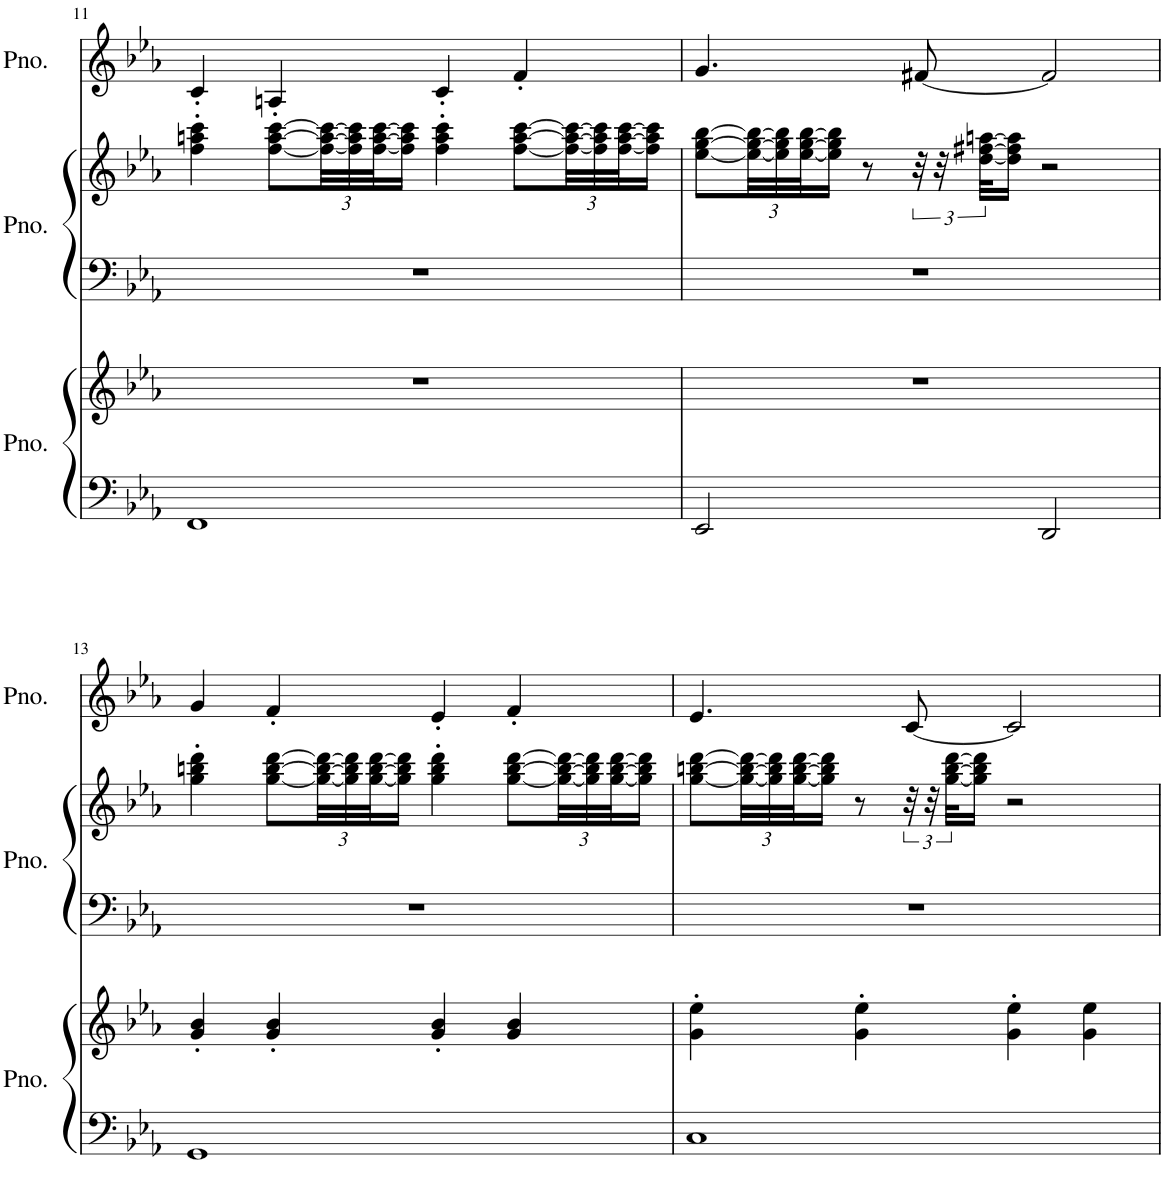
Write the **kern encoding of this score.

**kern	**kern	**kern	**kern	**kern
*part3	*part3	*part2	*part2	*part1
*staff5	*staff4	*staff3	*staff2	*staff1
*I"Piano	*	*I"Piano	*	*I"Piano
*I'Pno.	*	*I'Pno.	*	*I'Pno.
!!LO:PB:g=z
*clefF4	*clefG2	*clefF4	*clefG2	*clefG2
*k[b-e-a-]	*k[b-e-a-]	*k[b-e-a-]	*k[b-e-a-]	*k[b-e-a-]
*M4/4	*M4/4	*M4/4	*M4/4	*M4/4
=11	=11	=11	=11	=11
1FF	1r	1r	4ff\' 4aan\' 4ccc\'	4c'/
.	.	.	[8ff\ [8aa\ [8ccc\L	4An'/
.	.	.	16ff\_ 16aa\_ 16ccc\_L	.
.	.	.	16ff\] 16aa\] 16ccc\]JJ	.
.	.	.	4ff\' 4aa\' 4ccc\'	4c'/
.	.	.	[8ff\ [8aa\ [8ccc\L	4f'/
.	.	.	16ff\_ 16aa\_ 16ccc\_L	.
.	.	.	16ff\] 16aa\] 16ccc\]JJ	.
=12	=12	=12	=12	=12
2EE-/	1r	1r	[8ee-\ [8gg\ [8bb-\L	4.g/
.	.	.	16ee-\_ 16gg\_ 16bb-\_L	.
.	.	.	16ee-\] 16gg\] 16bb-\]JJ	.
.	.	.	8r	.
.	.	.	48r	[8f#X/
.	.	.	48r	.
.	.	.	[48dd\ [48ff#X\ [48aan\KLL	.
.	.	.	16dd\] 16ff#\] 16aa\]JJ	.
2DD/	.	.	2r	2f#/]
!!LO:LB:g=z
=13	=13	=13	=13	=13
1GG	4g/' 4b-/'	1r	4gg\' 4bbn\' 4ddd\'	4g/
.	4g/' 4b-/'	.	[8gg\ [8bb\ [8ddd\L	4f'/
.	.	.	16gg\_ 16bb\_ 16ddd\_L	.
.	.	.	16gg\] 16bb\] 16ddd\]JJ	.
.	4g/' 4b-/'	.	4gg\' 4bb\' 4ddd\'	4e-'/
.	4g/ 4b-/	.	[8gg\ [8bb\ [8ddd\L	4f'/
.	.	.	16gg\_ 16bb\_ 16ddd\_L	.
.	.	.	16gg\] 16bb\] 16ddd\]JJ	.
=14	=14	=14	=14	=14
1C	4g\' 4ee-\'	1r	[8gg\ [8bbn\ [8ddd\L	4.e-/
.	.	.	16gg\_ 16bb\_ 16ddd\_L	.
.	.	.	16gg\] 16bb\] 16ddd\]JJ	.
.	4g\' 4ee-\'	.	8r	.
.	.	.	48r	[8c/
.	.	.	48r	.
.	.	.	[48gg\ [48bb\ [48ddd\KLL	.
.	.	.	16gg\] 16bb\] 16ddd\]JJ	.
.	4g\' 4ee-\'	.	2r	2c/]
.	4g\ 4ee-\	.	.	.
=	=	=	=	=
*-	*-	*-	*-	*-
